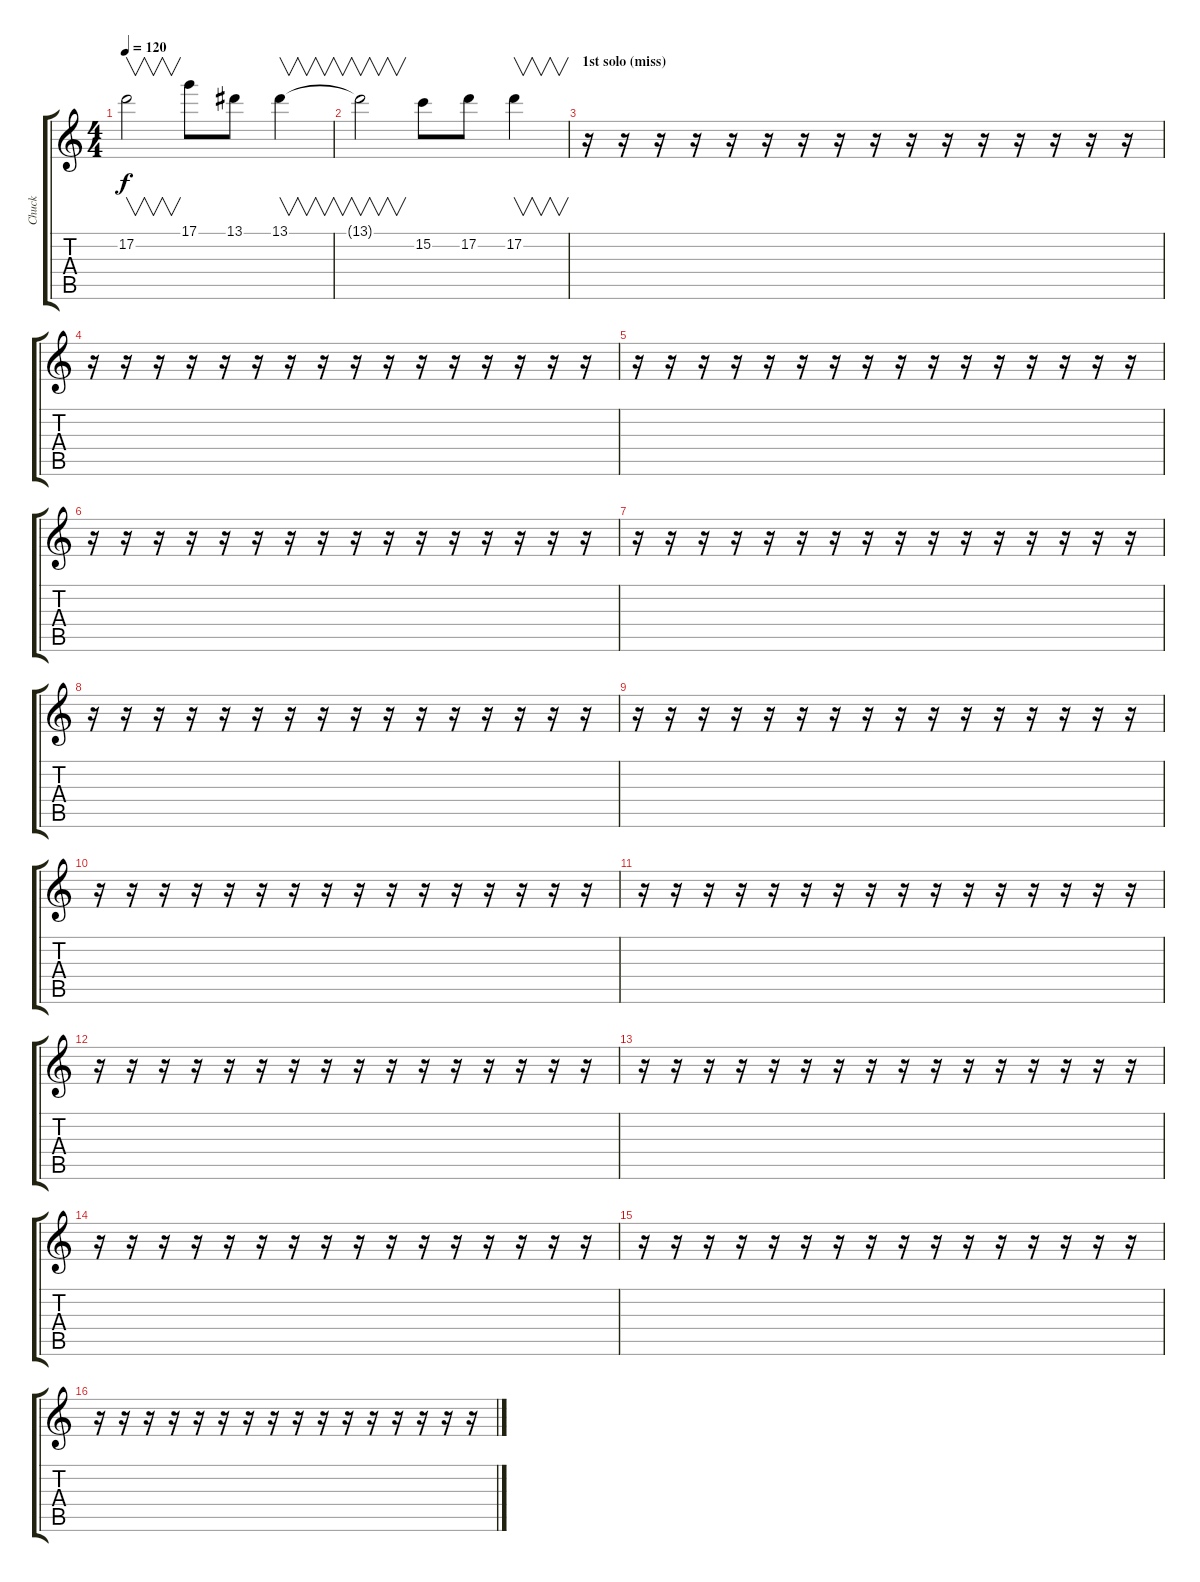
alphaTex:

\track ("Chuck" "Chuck") {instrument distortionguitar}
\staff {score tabs}
\tuning (D4 A3 F3 C3 G2 D2) {hide}
\ts (4 4)
\tempo 120
\clef g2
\ks c
17.2{t}.2{v dy f} 17.1.8 13.1.8 13.1.4{v} |
13.1{t}.2{v} 15.2.8 17.2.8 17.2.4{v} |
\section ("" "1st solo (miss)")
r.16 r.16 r.16 r.16 r.16 r.16 r.16 r.16 r.16 r.16 r.16 r.16 r.16 r.16 r.16 r.16 |
r.16 r.16 r.16 r.16 r.16 r.16 r.16 r.16 r.16 r.16 r.16 r.16 r.16 r.16 r.16 r.16 |
r.16 r.16 r.16 r.16 r.16 r.16 r.16 r.16 r.16 r.16 r.16 r.16 r.16 r.16 r.16 r.16 |
r.16 r.16 r.16 r.16 r.16 r.16 r.16 r.16 r.16 r.16 r.16 r.16 r.16 r.16 r.16 r.16 |
r.16 r.16 r.16 r.16 r.16 r.16 r.16 r.16 r.16 r.16 r.16 r.16 r.16 r.16 r.16 r.16 |
r.16 r.16 r.16 r.16 r.16 r.16 r.16 r.16 r.16 r.16 r.16 r.16 r.16 r.16 r.16 r.16 |
r.16 r.16 r.16 r.16 r.16 r.16 r.16 r.16 r.16 r.16 r.16 r.16 r.16 r.16 r.16 r.16 |
r.16 r.16 r.16 r.16 r.16 r.16 r.16 r.16 r.16 r.16 r.16 r.16 r.16 r.16 r.16 r.16 |
r.16 r.16 r.16 r.16 r.16 r.16 r.16 r.16 r.16 r.16 r.16 r.16 r.16 r.16 r.16 r.16 |
r.16 r.16 r.16 r.16 r.16 r.16 r.16 r.16 r.16 r.16 r.16 r.16 r.16 r.16 r.16 r.16 |
r.16 r.16 r.16 r.16 r.16 r.16 r.16 r.16 r.16 r.16 r.16 r.16 r.16 r.16 r.16 r.16 |
r.16 r.16 r.16 r.16 r.16 r.16 r.16 r.16 r.16 r.16 r.16 r.16 r.16 r.16 r.16 r.16 |
r.16 r.16 r.16 r.16 r.16 r.16 r.16 r.16 r.16 r.16 r.16 r.16 r.16 r.16 r.16 r.16 |
r.16 r.16 r.16 r.16 r.16 r.16 r.16 r.16 r.16 r.16 r.16 r.16 r.16 r.16 r.16 r.16
